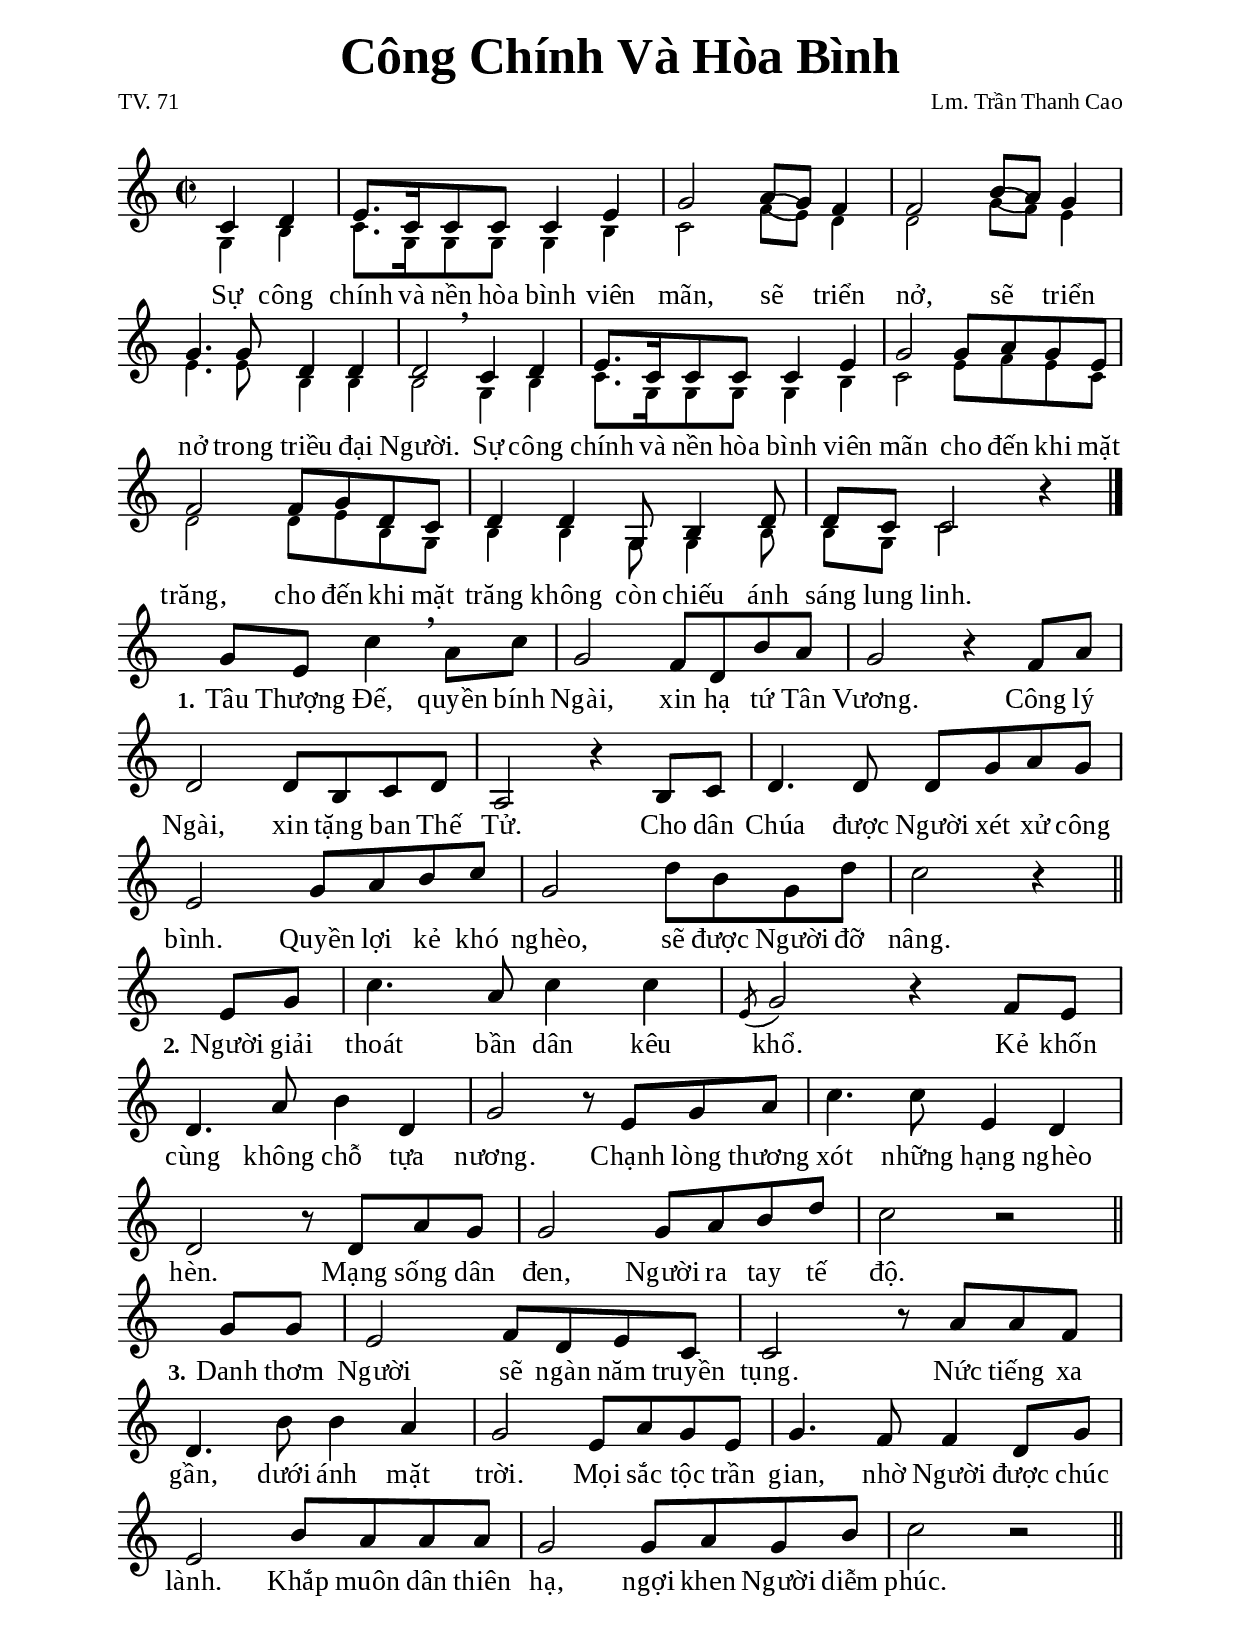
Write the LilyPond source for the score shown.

% Cài đặt chung
\version "2.20.0"
\include "english.ly"

\header {
  title = \markup { \fontsize #3 "Công Chính Và Hòa Bình" }
  poet = "TV. 71"
  composer = "Lm. Trần Thanh Cao"
  arranger = " "
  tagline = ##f
}

\paper {
  #(set-paper-size "a4")
  top-margin = 15\mm
  bottom-margin = 15\mm
  left-margin = 20\mm
  right-margin = 20\mm
  indent = #0
  #(define fonts
    (make-pango-font-tree
      "Liberation Serif"
      "Liberation Serif"
      "Liberation Serif"
      (/ 20 20)))
  page-count = #1
}

% Nhạc điệp khúc
nhacDiepKhucSop = \relative c' {
  \partial 2 c4 d |
  e8. c16 c8 c c4 e |
  g2 a8 _(g) f4 |
  f2 b8 _(a) g4 |
  g4. g8 d4 d |
  d2 \breathe c4 d |
  e8. c16 c8 c c4 e |
  g2 g8 a g e |
  f2 f8 g d c |
  d4 d g,8 b4 d8 |
  d c c2 r4 \bar "|."
}

nhacDiepKhucBas = \relative c' {
  \override NoteHead.font-size = #-2
  \partial 2 g4 b |
  c8. g16 g8 g g4 b |
  c2 f8 ^(e) d4 |
  d2 g8 ^(f) e4 |
  e4. e8 b4 b |
  b2 g4 b |
  c8. g16 g8 g g4 b |
  c2 e8 f e c |
  d2 d8 e b g |
  b4 b g8 g4 b8 |
  b g c2 r4
}

% Nhạc phiên khúc
nhacPhienKhucMot = \relative c'' {
  \partial 2. g8 e c'4 \breathe a8 c |
  g2 f8 d b' a |
  g2 r4 f8 a |
  d,2 d8 b c d |
  a2 r4 b8 c |
  d4. d8 d g a g |
  e2 g8 a b c |
  g2 d'8 b g d' |
  c2 r4 \bar "||"
}

nhacPhienKhucHai = \relative c' {
  \partial 4 e8 g |
  c4. a8 c4 c |
  \acciaccatura e,8 g2 r4 f8 e |
  d4. a'8 b4 d, |
  g2 r8 e g a |
  c4. c8 e,4 d |
  d2 r8 d8 a' g |
  g2 g8 a b d |
  c2 r \bar "||"
}

nhacPhienKhucBa = \relative c' {
  \partial 4 g'8 g |
  e2 f8 d e c |
  c2 r8 a' a f |
  d4. b'8 b4 a |
  g2 e8 a g e |
  g4. f8 f4d8 g |
  e2 b'8 a a a |
  g2 g8 a g b |
  c2 r \bar "||"
}

% Lời điệp khúc
loiDiepKhuc = \lyricmode {
  Sự công chính và nền hòa bình viên mãn, sẽ triển nở,
  sẽ triển nở trong triều đại Người.
  Sự công chính và nền hòa bình viên mãn
  cho đến khi mặt trăng,
  cho đến khi mặt trăng không còn chiếu ánh sáng lung linh.
}

% Lời phiên khúc
loiPhienKhucMot = \lyricmode {
  \set stanza = #"1."
  Tâu Thượng Đế, quyền bính Ngài, xin hạ tứ Tân Vương.
  Công lý Ngài, xin tặng ban Thế Tử.
  Cho dân Chúa được Người xét xử công bình.
  Quyền lợi kẻ khó nghèo, sẽ được Người đỡ nâng.
}

loiPhienKhucHai = \lyricmode {
  \set stanza = #"2."
  Người giải thoát bần dân kêu khổ.
  Kẻ khốn cùng không chỗ tựa nương.
  Chạnh lòng thương xót những hạng nghèo hèn.
  Mạng sống dân đen, Người ra tay tế độ.
}

loiPhienKhucBa = \lyricmode {
  \set stanza = #"3."
  Danh thơm Người sẽ ngàn năm truyền tụng.
  Nức tiếng xa gần, dưới ánh mặt trời.
  Mọi sắc tộc trần gian, nhờ Người được chúc lành.
  Khắp muôn dân thiên hạ, ngợi khen Người diễm phúc.
}


% Dàn trang
\score {
  \new ChoirStaff <<
    \new Staff = diepKhuc \with {
        \consists "Merge_rests_engraver"
        \magnifyStaff #(magstep +1)
      }
      <<
      \new Voice = beSop {
        \voiceOne \key c \major \time 2/2 \nhacDiepKhucSop
      }
      \new Voice = beBas {
        \voiceTwo \key c \major \time 2/2 \nhacDiepKhucBas
      }
    >>
    \new Lyrics \lyricsto beSop \loiDiepKhuc
  >>
  \layout {
    %\override Lyrics.LyricText.font-series = #'bold
    \override Lyrics.LyricText.font-size = #+2
    \override Lyrics.LyricSpace.minimum-distance = #0.5
    \override Score.BarNumber.break-visibility = ##(#f #f #f)
  }
}

\score {
  \new ChoirStaff <<
    \new Staff = phienKhuc \with {
        \magnifyStaff #(magstep +1)
      }
      <<
      \new Voice = beSop {
        \key c \major \time 2/2 \nhacPhienKhucMot
      }
    >>
    \new Lyrics \lyricsto beSop \loiPhienKhucMot
  >>
  \layout {
    \override Staff.TimeSignature.transparent = ##t
    \override Lyrics.LyricText.font-size = #+2
    \override Lyrics.LyricSpace.minimum-distance = #0.5
    \override Score.BarNumber.break-visibility = ##(#f #f #f)
  }
}

\score {
  \new ChoirStaff <<
    \new Staff = phienKhuc \with {
        \magnifyStaff #(magstep +1)
      }
      <<
      \new Voice = beSop {
        \key c \major \time 2/2 \nhacPhienKhucHai
      }
    >>
    \new Lyrics \lyricsto beSop \loiPhienKhucHai
  >>
  \layout {
    \override Staff.TimeSignature.transparent = ##t
    \override Lyrics.LyricText.font-size = #+2
    \override Lyrics.LyricSpace.minimum-distance = #0.5
    \override Score.BarNumber.break-visibility = ##(#f #f #f)
  }
}

\score {
  \new ChoirStaff <<
    \new Staff = phienKhuc \with {
        \magnifyStaff #(magstep +1)
      }
      <<
      \new Voice = beSop {
        \key c \major \time 2/2 \nhacPhienKhucBa
      }
    >>
    \new Lyrics \lyricsto beSop \loiPhienKhucBa
  >>
  \layout {
    \override Staff.TimeSignature.transparent = ##t
    \override Lyrics.LyricText.font-size = #+2
    \override Lyrics.LyricSpace.minimum-distance = #0.5
    \override Score.BarNumber.break-visibility = ##(#f #f #f)
  }
}
